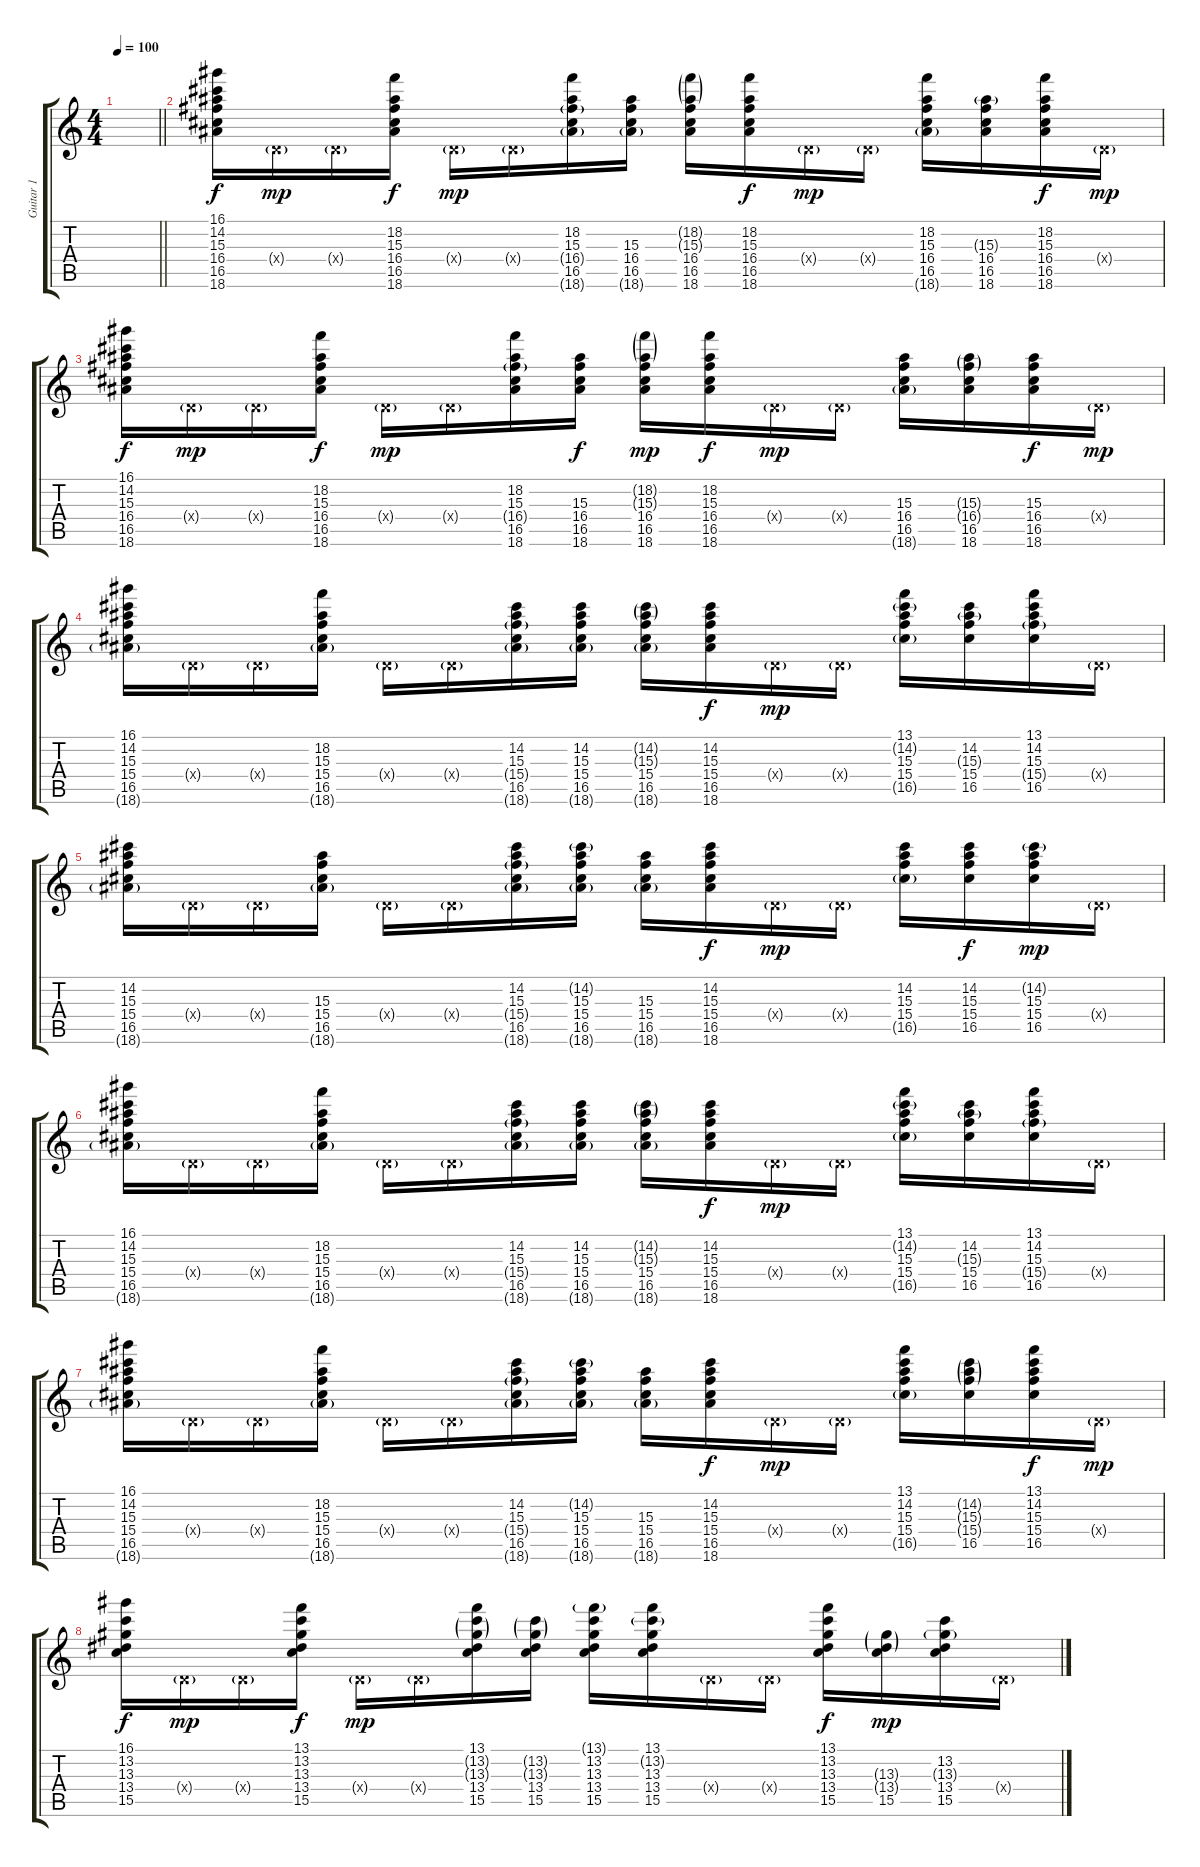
\track ("Guitar 1" "Guitar 1") {instrument electricguitarjazz}
\staff {score tabs}
\tuning (E4 B3 G3 D3 A2 E2) {hide}
\ts (4 4)
\tempo 100
\clef g2
\barLineRight lightlight
\ks c
|
\section ("" "")
(16.1 14.2 15.3 16.4 16.5 18.6).16{dy f} 0.4{g x}.16{dy mp} 0.4{g x}.16 (18.2 15.3 16.4 16.5 18.6).16{dy f} 0.4{g x}.16{dy mp} 0.4{g x}.16 (18.2 15.3 16.4{g} 16.5 18.6{g}).16 (15.3 16.4 16.5 18.6{g}).16 (18.2{g} 15.3{g} 16.4 16.5 18.6).16 (18.2 15.3 16.4 16.5 18.6).16{dy f} 0.4{g x}.16{dy mp} 0.4{g x}.16 (18.2 15.3 16.4 16.5 18.6{g}).16 (15.3{g} 16.4 16.5 18.6).16 (18.2 15.3 16.4 16.5 18.6).16{dy f} 0.4{g x}.16{dy mp} |
(16.1 14.2 15.3 16.4 16.5 18.6).16{dy f} 0.4{g x}.16{dy mp} 0.4{g x}.16 (18.2 15.3 16.4 16.5 18.6).16{dy f} 0.4{g x}.16{dy mp} 0.4{g x}.16 (18.2 15.3 16.4{g} 16.5 18.6).16 (15.3 16.4 16.5 18.6).16{dy f} (18.2{g} 15.3{g} 16.4 16.5 18.6).16{dy mp} (18.2 15.3 16.4 16.5 18.6).16{dy f} 0.4{g x}.16{dy mp} 0.4{g x}.16 (15.3 16.4 16.5 18.6{g}).16 (15.3{g} 16.4{g} 16.5 18.6).16 (15.3 16.4 16.5 18.6).16{dy f} 0.4{g x}.16{dy mp} |
(16.1 14.2 15.3 15.4 16.5 18.6{g}).16 0.4{g x}.16 0.4{g x}.16 (18.2 15.3 15.4 16.5 18.6{g}).16 0.4{g x}.16 0.4{g x}.16 (14.2 15.3 15.4{g} 16.5 18.6{g}).16 (14.2 15.3 15.4 16.5 18.6{g}).16 (14.2{g} 15.3{g} 15.4 16.5 18.6{g}).16 (14.2 15.3 15.4 16.5 18.6).16{dy f} 0.4{g x}.16{dy mp} 0.4{g x}.16 (13.1 14.2{g} 15.3 15.4 16.5{g}).16 (14.2 15.3{g} 15.4 16.5).16 (13.1 14.2 15.3 15.4{g} 16.5).16 0.4{g x}.16 |
(14.2 15.3 15.4 16.5 18.6{g}).16 0.4{g x}.16 0.4{g x}.16 (15.3 15.4 16.5 18.6{g}).16 0.4{g x}.16 0.4{g x}.16 (14.2 15.3 15.4{g} 16.5 18.6{g}).16 (14.2{g} 15.3 15.4 16.5 18.6{g}).16 (15.3 15.4 16.5 18.6{g}).16 (14.2 15.3 15.4 16.5 18.6).16{dy f} 0.4{g x}.16{dy mp} 0.4{g x}.16 (14.2 15.3 15.4 16.5{g}).16 (14.2 15.3 15.4 16.5).16{dy f} (14.2{g} 15.3 15.4 16.5).16{dy mp} 0.4{g x}.16 |
(16.1 14.2 15.3 15.4 16.5 18.6{g}).16 0.4{g x}.16 0.4{g x}.16 (18.2 15.3 15.4 16.5 18.6{g}).16 0.4{g x}.16 0.4{g x}.16 (14.2 15.3 15.4{g} 16.5 18.6{g}).16 (14.2 15.3 15.4 16.5 18.6{g}).16 (14.2{g} 15.3{g} 15.4 16.5 18.6{g}).16 (14.2 15.3 15.4 16.5 18.6).16{dy f} 0.4{g x}.16{dy mp} 0.4{g x}.16 (13.1 14.2{g} 15.3 15.4 16.5{g}).16 (14.2 15.3{g} 15.4 16.5).16 (13.1 14.2 15.3 15.4{g} 16.5).16 0.4{g x}.16 |
(16.1 14.2 15.3 15.4 16.5 18.6{g}).16 0.4{g x}.16 0.4{g x}.16 (18.2 15.3 15.4 16.5 18.6{g}).16 0.4{g x}.16 0.4{g x}.16 (14.2 15.3 15.4{g} 16.5 18.6{g}).16 (14.2{g} 15.3 15.4 16.5 18.6{g}).16 (15.3 15.4 16.5 18.6{g}).16 (14.2 15.3 15.4 16.5 18.6).16{dy f} 0.4{g x}.16{dy mp} 0.4{g x}.16 (13.1 14.2 15.3 15.4 16.5{g}).16 (14.2{g} 15.3{g} 15.4{g} 16.5).16 (13.1 14.2 15.3 15.4 16.5).16{dy f} 0.4{g x}.16{dy mp} |
(16.1 13.2 13.3 13.4 15.5).16{dy f} 0.4{g x}.16{dy mp} 0.4{g x}.16 (13.1 13.2 13.3 13.4 15.5).16{dy f} 0.4{g x}.16{dy mp} 0.4{g x}.16 (13.1 13.2{g} 13.3{g} 13.4 15.5).16 (13.2{g} 13.3{g} 13.4 15.5).16 (13.1{g} 13.2 13.3 13.4 15.5).16 (13.1 13.2{g} 13.3 13.4 15.5).16 0.4{g x}.16 0.4{g x}.16 (13.1 13.2 13.3 13.4 15.5).16{dy f} (13.3{g} 13.4{g} 15.5).16{dy mp} (13.2 13.3{g} 13.4 15.5).16 0.4{g x}.16
